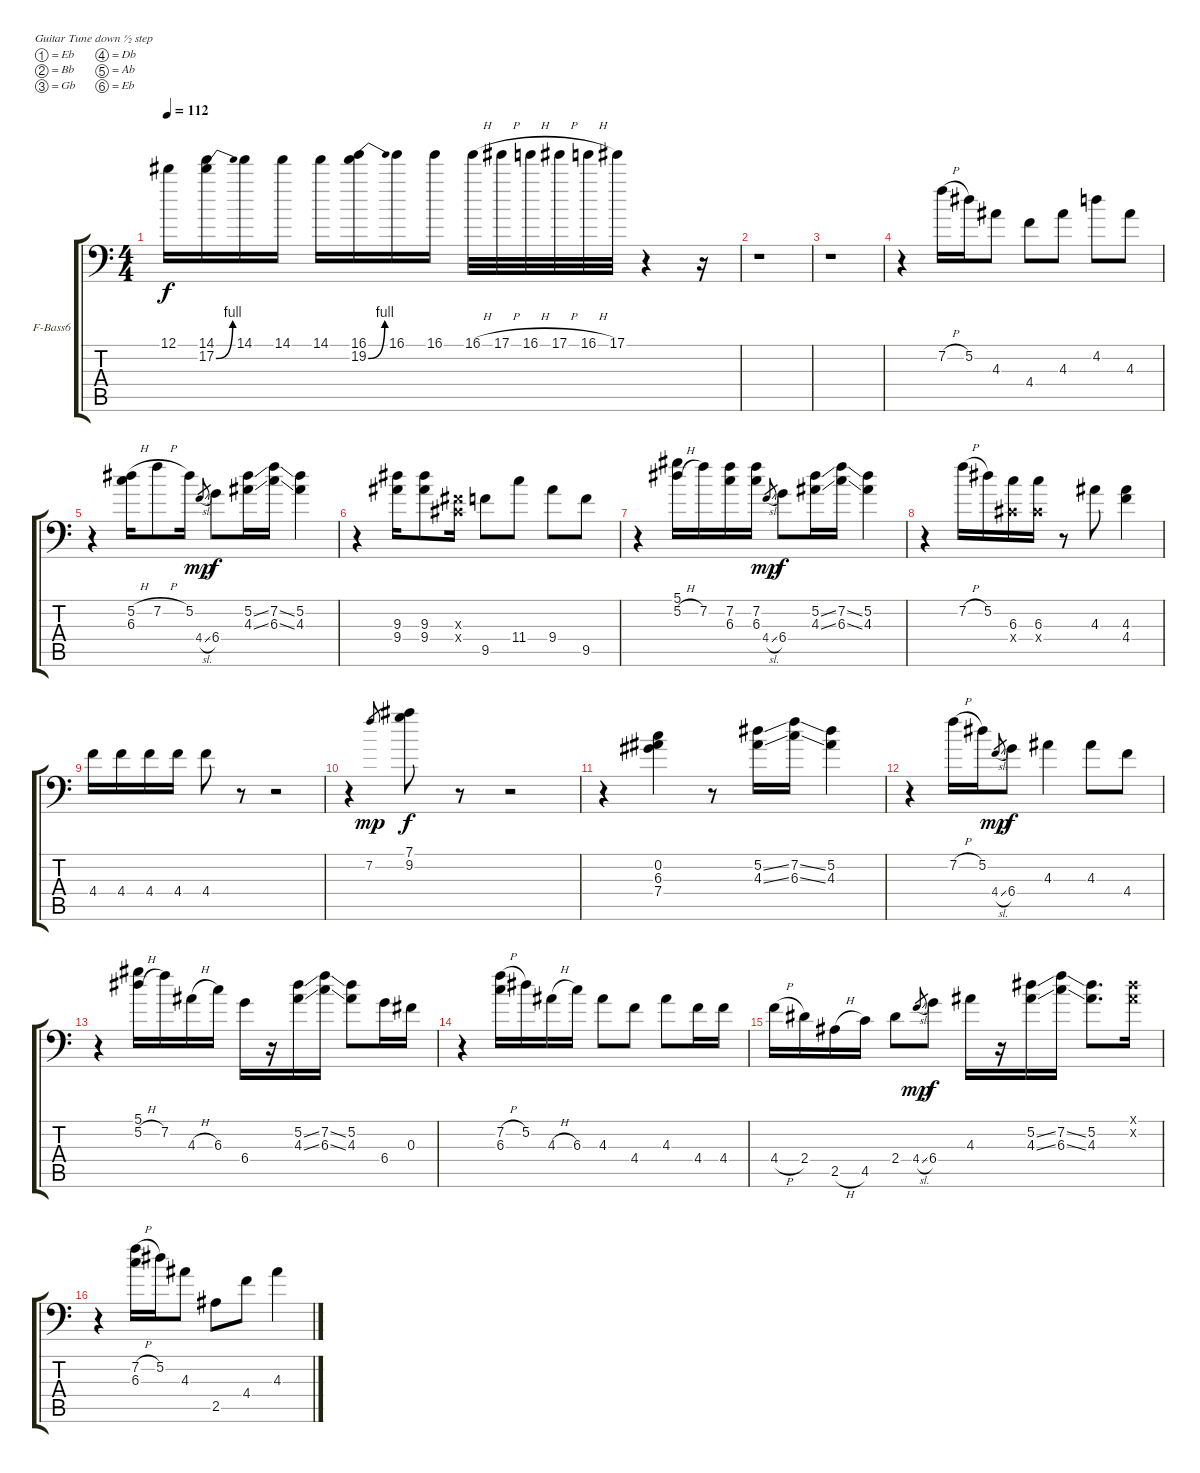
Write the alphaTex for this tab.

\bracketExtendMode groupsimilarinstruments
\firstSystemTrackNameOrientation horizontal
\otherSystemsTrackNameOrientation horizontal
\track ("Overdub" "F-Bass6") {instrument fretlessbass}
\staff {score tabs}
\tuning (Eb4 Bb3 Gb3 Db3 Ab2 Eb2)
\ts (4 4)
\tempo 112
\clef f4
\ks c
12.1.16{dy f} (14.1 17.2{be (bend 0 0 60 4)}).16 14.1.16 14.1.16 14.1.16 (16.1 19.2{be (bend 0 0 60 4)}).16 16.1.16 16.1.16 16.1{h}.32 17.1{h}.32 16.1{h}.32 17.1{h}.32 16.1{h}.32 17.1.32 r.4 r.16 |
r.1 |
r.1 |
r.4 7.2{h}.16 5.2.16 4.3.8 4.4.8 4.3.8 4.2.8 4.3.8 |
r.4 (5.2{h} 6.3).16 7.2{h}.8 5.2.16 4.4{sl}.8{gr dy mp} 6.4.8{dy f} (5.2{ss} 4.3{ss}).16 (7.2{ss} 6.3{ss}).16 (5.2 4.3).4 |
r.4 (9.3 9.4).16 (9.3 9.4).8 (0.3{x} 0.4{x}).16 9.5.8 11.4.8 9.4.8 9.5.8 |
r.4 (5.1 5.2{h}).16 7.2.16 (7.2 6.3).16 (7.2 6.3).16 4.4{sl}.8{gr dy mp} 6.4.8{dy f} (5.2{ss} 4.3{ss}).16 (7.2{ss} 6.3{ss}).16 (5.2 4.3).4 |
r.4 7.2{h}.16 5.2.16 (6.3 0.4{x}).16 (6.3 0.4{x}).16 r.8 4.3.8 (4.3 4.4).4 |
4.4.16 4.4.16 4.4.16 4.4.16 4.4.8 r.8 r.2 |
r.4 7.2.8{gr dy mp} (7.1 9.2).8{dy f} r.8 r.2 |
r.4 (0.2 6.3 7.4).4 r.8 (5.2{ss} 4.3{ss}).16 (7.2{ss} 6.3{ss}).16 (5.2 4.3).4 |
r.4 7.2{h}.16 5.2.16 4.4{sl}.8{gr dy mp} 6.4.8{dy f} 4.3.4 4.3.8 4.4.8 |
r.4 (5.1 5.2{h}).16 7.2.16 4.3{h}.16 6.3.16 6.4.16 r.16 (5.2{ss} 4.3{ss}).16 (7.2{ss} 6.3{ss}).16 (5.2 4.3).8 6.4.16 0.3.16 |
r.4 (7.2{h} 6.3).16 5.2.16 4.3{h}.16 6.3.16 4.3.8 4.4.8 4.3.8 4.4.16 4.4.16 |
4.4{h}.16 2.4.16 2.5{h}.16 4.5.16 2.4.8 4.4{sl}.8{gr dy mp} 6.4.8{dy f} 4.3.16 r.16 (5.2{ss} 4.3{ss}).16 (7.2{ss} 6.3{ss}).16 (5.2 4.3).8{d} (0.1{x} 0.2{x}).16 |
r.4 (7.2{h} 6.3).16 5.2.16 4.3.8 2.5.8 4.4.8 4.3.4
